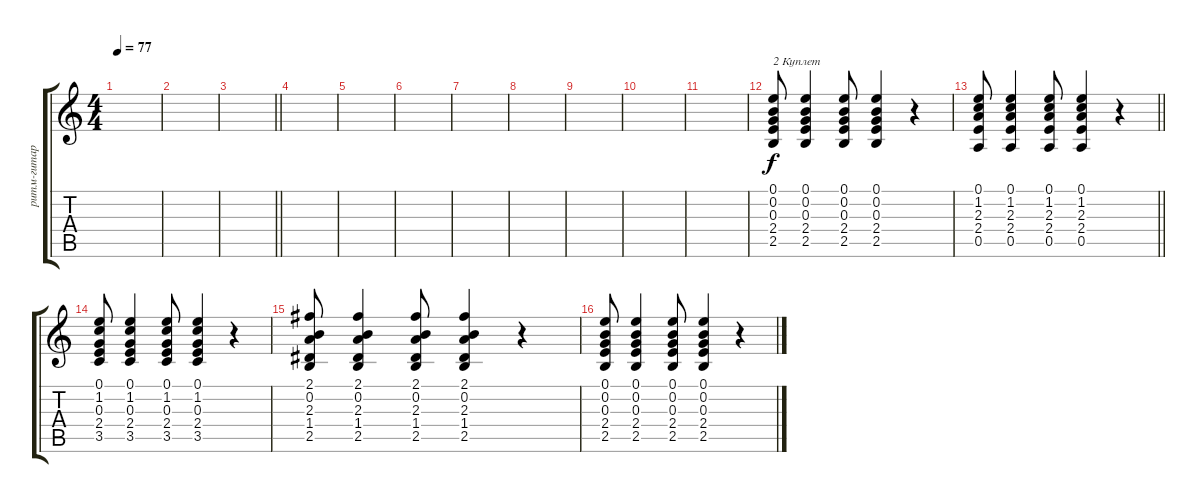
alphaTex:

\track ("ритм-гитара2 с комбиком" "ритм-гитар") {solo instrument overdrivenguitar}
\staff {score tabs}
\tuning (E4 B3 G3 D3 A2 E2) {hide}
\ts (4 4)
\tempo 77
\clef g2
\ks c
|
|
\barLineRight lightlight
|
|
|
|
|
|
|
|
|
(0.1 0.2 0.3 2.4 2.5).8{txt "2 Куплет"} (0.1 0.2 0.3 2.4 2.5).4 (0.1 0.2 0.3 2.4 2.5).8 (0.1 0.2 0.3 2.4 2.5).4 r.4 |
\barLineRight lightlight
(0.1 1.2 2.3 2.4 0.5).8 (0.1 1.2 2.3 2.4 0.5).4 (0.1 1.2 2.3 2.4 0.5).8 (0.1 1.2 2.3 2.4 0.5).4 r.4 |
(0.1 1.2 0.3 2.4 3.5).8 (0.1 1.2 0.3 2.4 3.5).4 (0.1 1.2 0.3 2.4 3.5).8 (0.1 1.2 0.3 2.4 3.5).4 r.4 |
(2.1 0.2 2.3 1.4 2.5).8 (2.1 0.2 2.3 1.4 2.5).4 (2.1 0.2 2.3 1.4 2.5).8 (2.1 0.2 2.3 1.4 2.5).4 r.4 |
(0.1 0.2 0.3 2.4 2.5).8 (0.1 0.2 0.3 2.4 2.5).4 (0.1 0.2 0.3 2.4 2.5).8 (0.1 0.2 0.3 2.4 2.5).4 r.4
